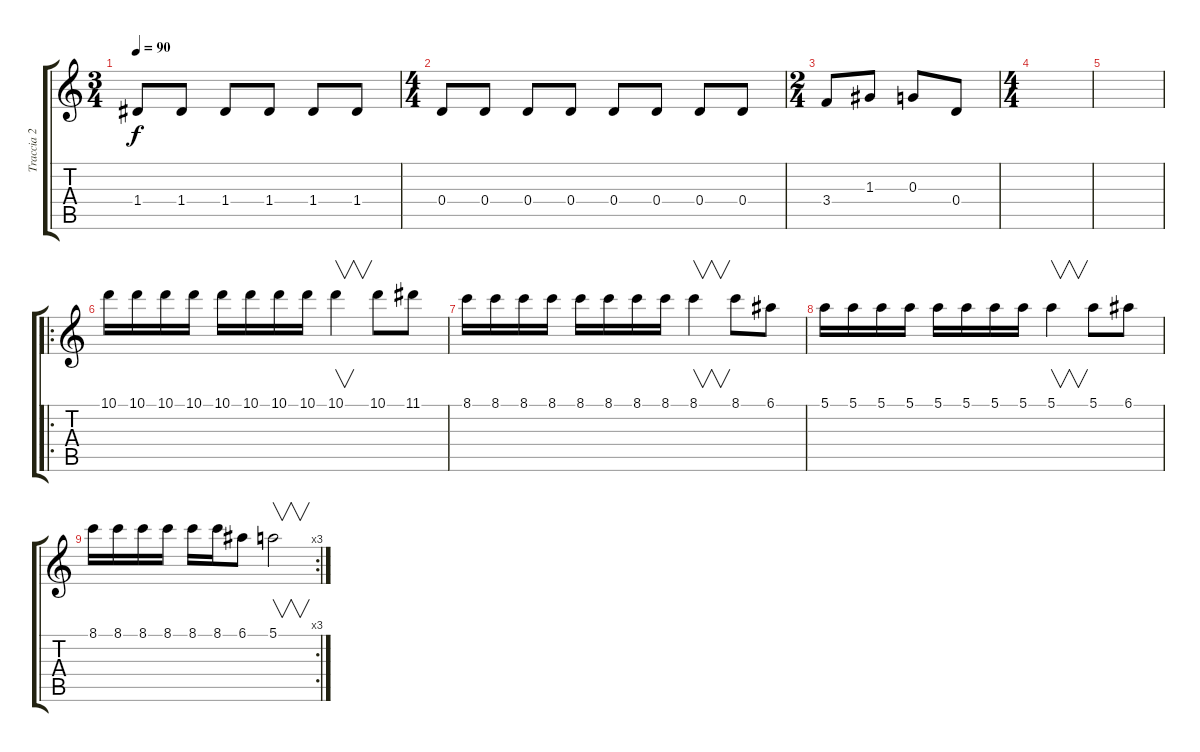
\track ("Traccia 2" "Traccia 2") {instrument distortionguitar}
\staff {score tabs}
\tuning (E4 B3 G3 D3 A2 E2) {hide}
\ts (3 4)
\tempo 90
\clef g2
\ks c
1.4.8{dy f} 1.4.8 1.4.8 1.4.8 1.4.8 1.4.8 |
\ts (4 4)
0.4.8 0.4.8 0.4.8 0.4.8 0.4.8 0.4.8 0.4.8 0.4.8 |
\ts (2 4)
3.4.8 1.3.8 0.3.8 0.4.8 |
\ts (4 4)
|
|
\ro
10.1.16{volume 16 instrument overdrivenguitar} 10.1.16 10.1.16 10.1.16 10.1.16 10.1.16 10.1.16 10.1.16 10.1.4{v} 10.1.8 11.1.8 |
8.1.16{volume 16 instrument overdrivenguitar} 8.1.16 8.1.16 8.1.16 8.1.16 8.1.16 8.1.16 8.1.16 8.1.4{v} 8.1.8 6.1.8 |
5.1.16{volume 16 instrument overdrivenguitar} 5.1.16 5.1.16 5.1.16 5.1.16 5.1.16 5.1.16 5.1.16 5.1.4{v} 5.1.8 6.1.8 |
\rc 3
8.1.16{volume 16 instrument overdrivenguitar} 8.1.16 8.1.16 8.1.16 8.1.16 8.1.16 6.1.8 5.1.2{v}
